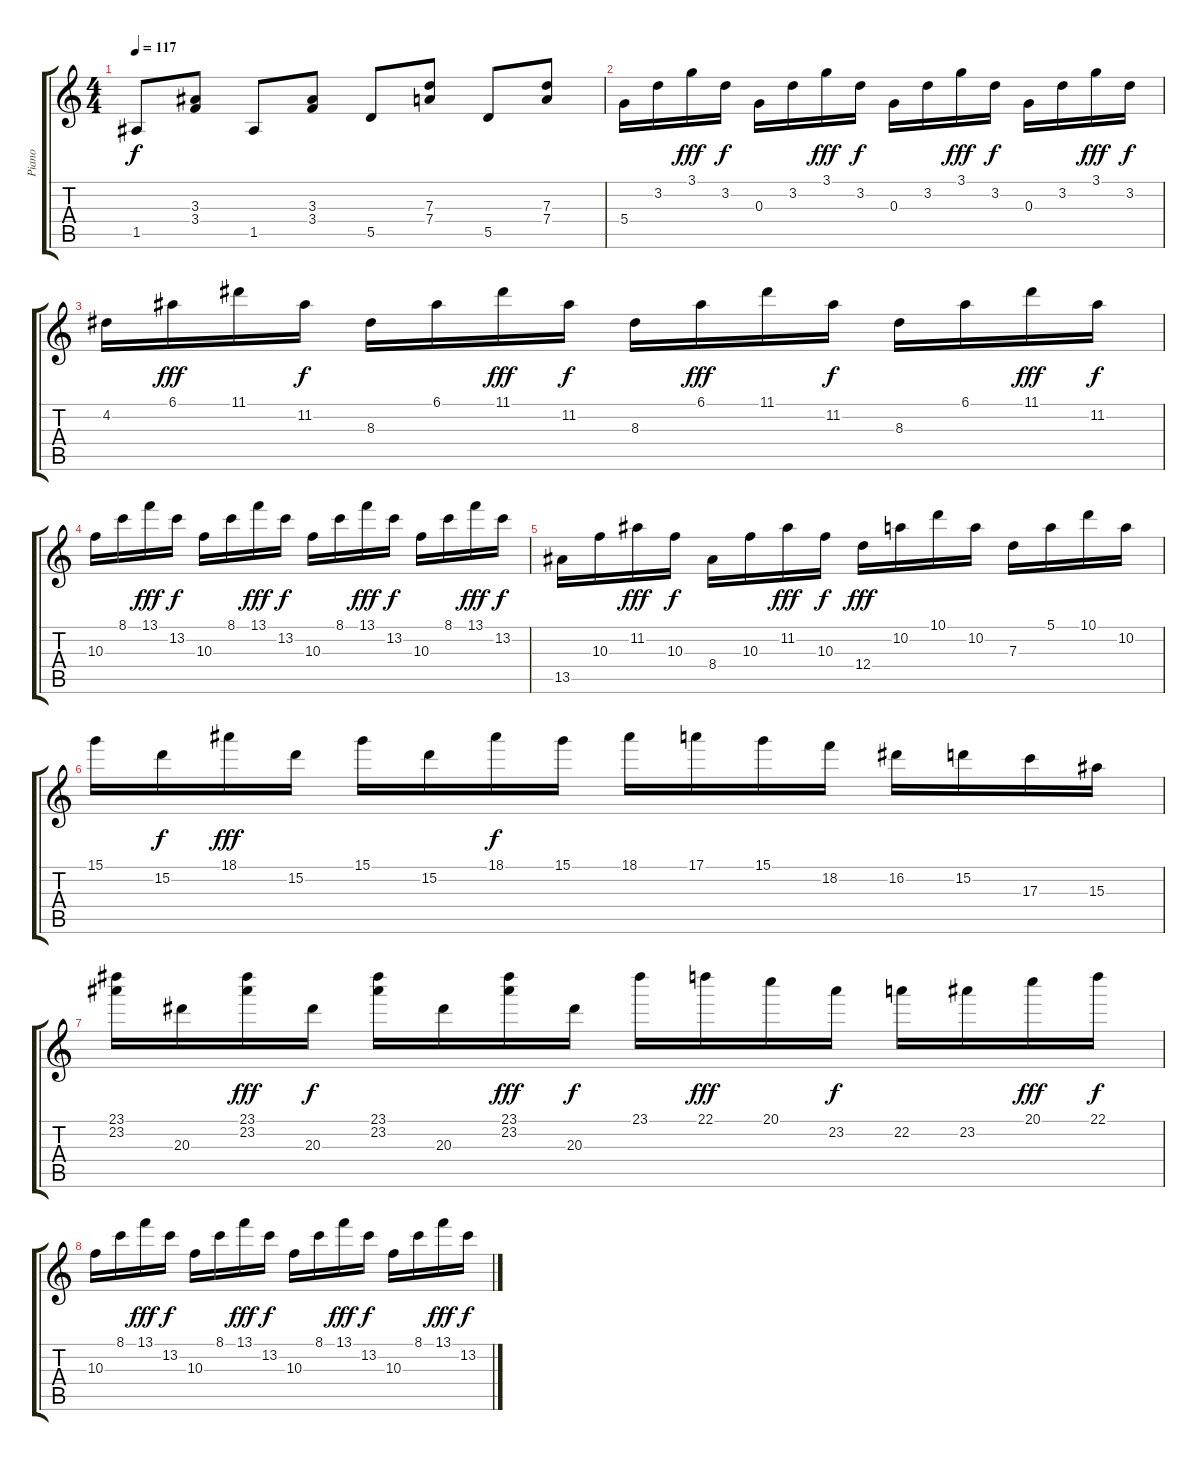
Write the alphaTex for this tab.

\track ("Piano" "Piano") {instrument brightacousticpiano}
\staff {score tabs}
\tuning (E5 B4 G4 D4 A3 E3) {hide}
\ts (4 4)
\tempo 117
\clef g2
\ks c
1.5.8{dy f} (3.3 3.4).8 1.5.8 (3.3 3.4).8 5.5.8 (7.3 7.4).8 5.5.8 (7.3 7.4).8 |
5.4.16 3.2.16 3.1.16{dy fff} 3.2.16{dy f} 0.3.16 3.2.16 3.1.16{dy fff} 3.2.16{dy f} 0.3.16 3.2.16 3.1.16{dy fff} 3.2.16{dy f} 0.3.16 3.2.16 3.1.16{dy fff} 3.2.16{dy f} |
4.2.16 6.1.16{dy fff} 11.1.16 11.2.16{dy f} 8.3.16 6.1.16 11.1.16{dy fff} 11.2.16{dy f} 8.3.16 6.1.16{dy fff} 11.1.16 11.2.16{dy f} 8.3.16 6.1.16 11.1.16{dy fff} 11.2.16{dy f} |
10.3.16 8.1.16 13.1.16{dy fff} 13.2.16{dy f} 10.3.16 8.1.16 13.1.16{dy fff} 13.2.16{dy f} 10.3.16 8.1.16 13.1.16{dy fff} 13.2.16{dy f} 10.3.16 8.1.16 13.1.16{dy fff} 13.2.16{dy f} |
13.5.16 10.3.16 11.2.16{dy fff} 10.3.16{dy f} 8.4.16 10.3.16 11.2.16{dy fff} 10.3.16{dy f} 12.4.16{dy fff} 10.2.16 10.1.16 10.2.16 7.3.16 5.1.16 10.1.16 10.2.16 |
15.1.16 15.2.16{dy f} 18.1.16{dy fff} 15.2.16 15.1.16 15.2.16 18.1.16{dy f} 15.1.16 18.1.16 17.1.16 15.1.16 18.2.16 16.2.16 15.2.16 17.3.16 15.3.16 |
(23.1 23.2).16 20.3.16 (23.1 23.2).16{dy fff} 20.3.16{dy f} (23.1 23.2).16 20.3.16 (23.1 23.2).16{dy fff} 20.3.16{dy f} 23.1.16 22.1.16{dy fff} 20.1.16 23.2.16{dy f} 22.2.16 23.2.16 20.1.16{dy fff} 22.1.16{dy f} |
10.3.16 8.1.16 13.1.16{dy fff} 13.2.16{dy f} 10.3.16 8.1.16 13.1.16{dy fff} 13.2.16{dy f} 10.3.16 8.1.16 13.1.16{dy fff} 13.2.16{dy f} 10.3.16 8.1.16 13.1.16{dy fff} 13.2.16{dy f}
